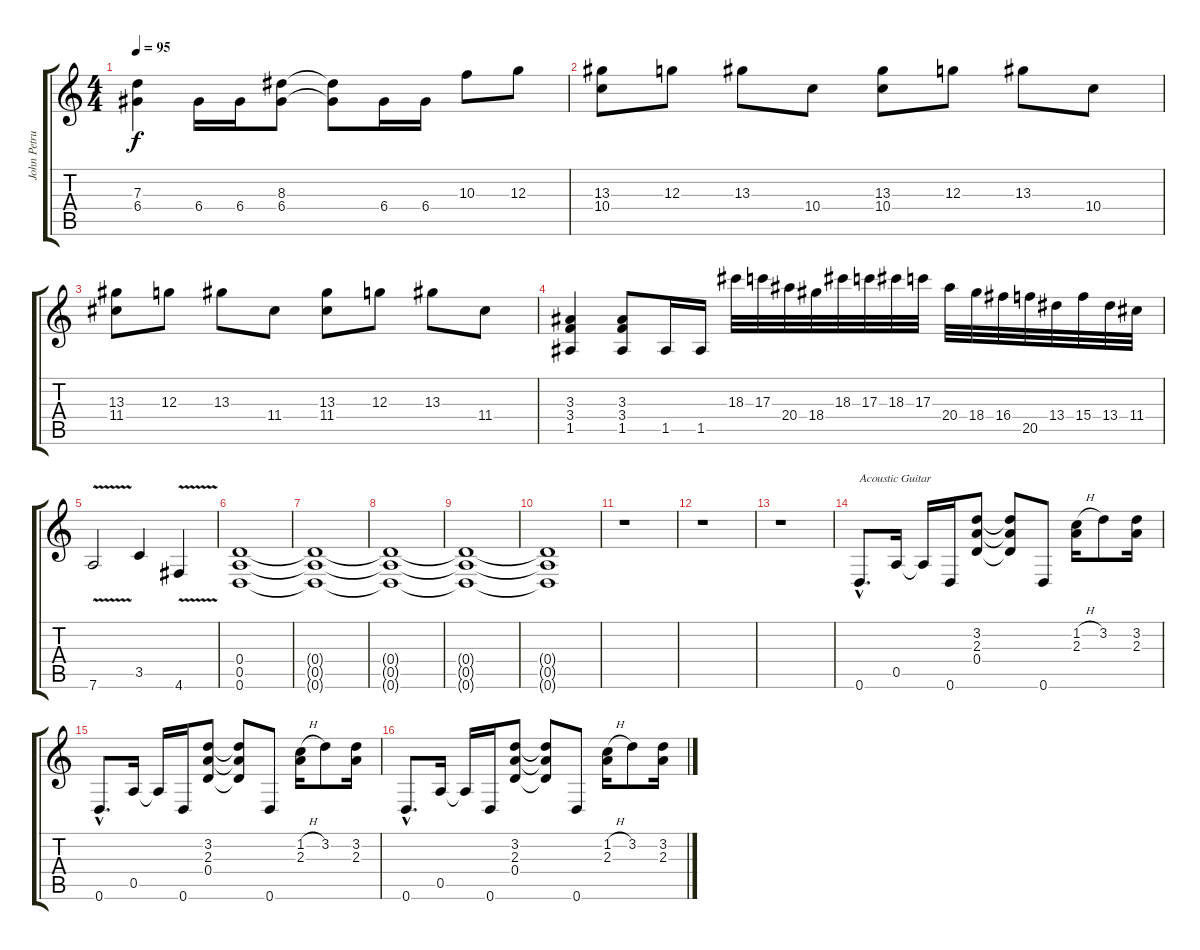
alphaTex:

\track ("John Petrucci" "John Petru") {instrument distortionguitar}
\staff {score tabs}
\tuning (E4 B3 G3 D3 A2 D2) {hide}
\ts (4 4)
\tempo 95
\clef g2
\ks c
(7.3 6.4).4{dy f} 6.4.16 6.4.16 (8.3 6.4).8 (8.3{t} 6.4{t}).8 6.4.16 6.4.16 10.3.8 12.3.8 |
(13.3 10.4).8 12.3.8 13.3.8 10.4.8 (13.3 10.4).8 12.3.8 13.3.8 10.4.8 |
(13.3 11.4).8 12.3.8 13.3.8 11.4.8 (13.3 11.4).8 12.3.8 13.3.8 11.4.8 |
(3.3 3.4 1.5).4 (3.3 3.4 1.5).8 1.5.16 1.5.16 18.3.32 17.3.32 20.4.32 18.4.32 18.3.32 17.3.32 18.3.32 17.3.32 20.4.32 18.4.32 16.4.32 20.5.32 13.4.32 15.4.32 13.4.32 11.4.32 |
7.6{v}.2 3.5.4 4.6{v}.4 |
(0.4 0.5 0.6).1 |
(0.4{t} 0.5{t} 0.6{t}).1 |
(0.4{t} 0.5{t} 0.6{t}).1 |
(0.4{t} 0.5{t} 0.6{t}).1 |
(0.4{t} 0.5{t} 0.6{t}).1 |
r.1 |
r.1 |
r.1 |
0.6{hac}.8{d txt "Acoustic Guitar" instrument acousticguitarsteel} 0.5.16 0.5{t}.16 0.6.16 (3.2 2.3 0.4).8 (3.2{t} 2.3{t} 0.4{t}).8 0.6.8 (1.2{h} 2.3).16 3.2.8 (3.2 2.3).16 |
0.6{hac}.8{d} 0.5.16 0.5{t}.16 0.6.16 (3.2 2.3 0.4).8 (3.2{t} 2.3{t} 0.4{t}).8 0.6.8 (1.2{h} 2.3).16 3.2.8 (3.2 2.3).16 |
0.6{hac}.8{d} 0.5.16 0.5{t}.16 0.6.16 (3.2 2.3 0.4).8 (3.2{t} 2.3{t} 0.4{t}).8 0.6.8 (1.2{h} 2.3).16 3.2.8 (3.2 2.3).16
